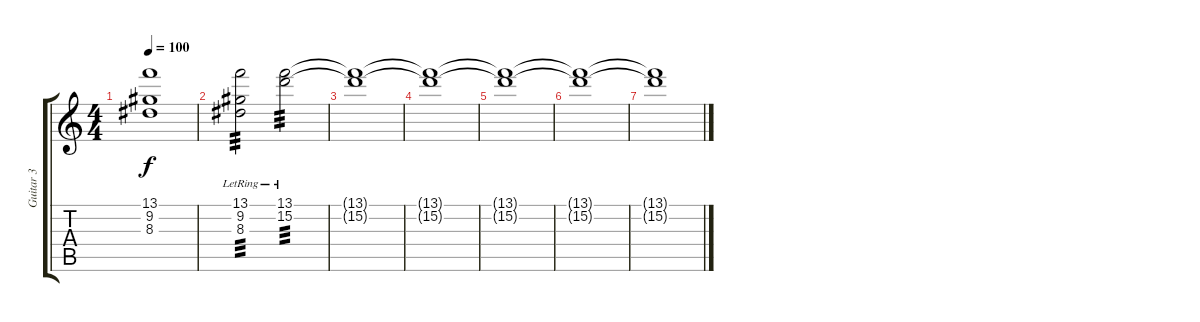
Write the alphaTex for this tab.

\track ("Guitar 3" "Guitar 3") {instrument acousticguitarnylon}
\staff {score tabs}
\tuning (E4 B3 G3 D3 A2 E2) {hide}
\ts (4 4)
\tempo 100
\clef g2
\ks c
(13.1{t} 9.2{t} 8.3{t}).1{dy f} |
(13.1{lr} 9.2{lr} 8.3{lr}).2{tp 3} (13.1{lr} 15.2{lr}).2{tp 3 volume 0} |
(13.1{t} 15.2{t}).1 |
(13.1{t} 15.2{t}).1 |
(13.1{t} 15.2{t}).1 |
(13.1{t} 15.2{t}).1 |
(13.1{t} 15.2{t}).1
